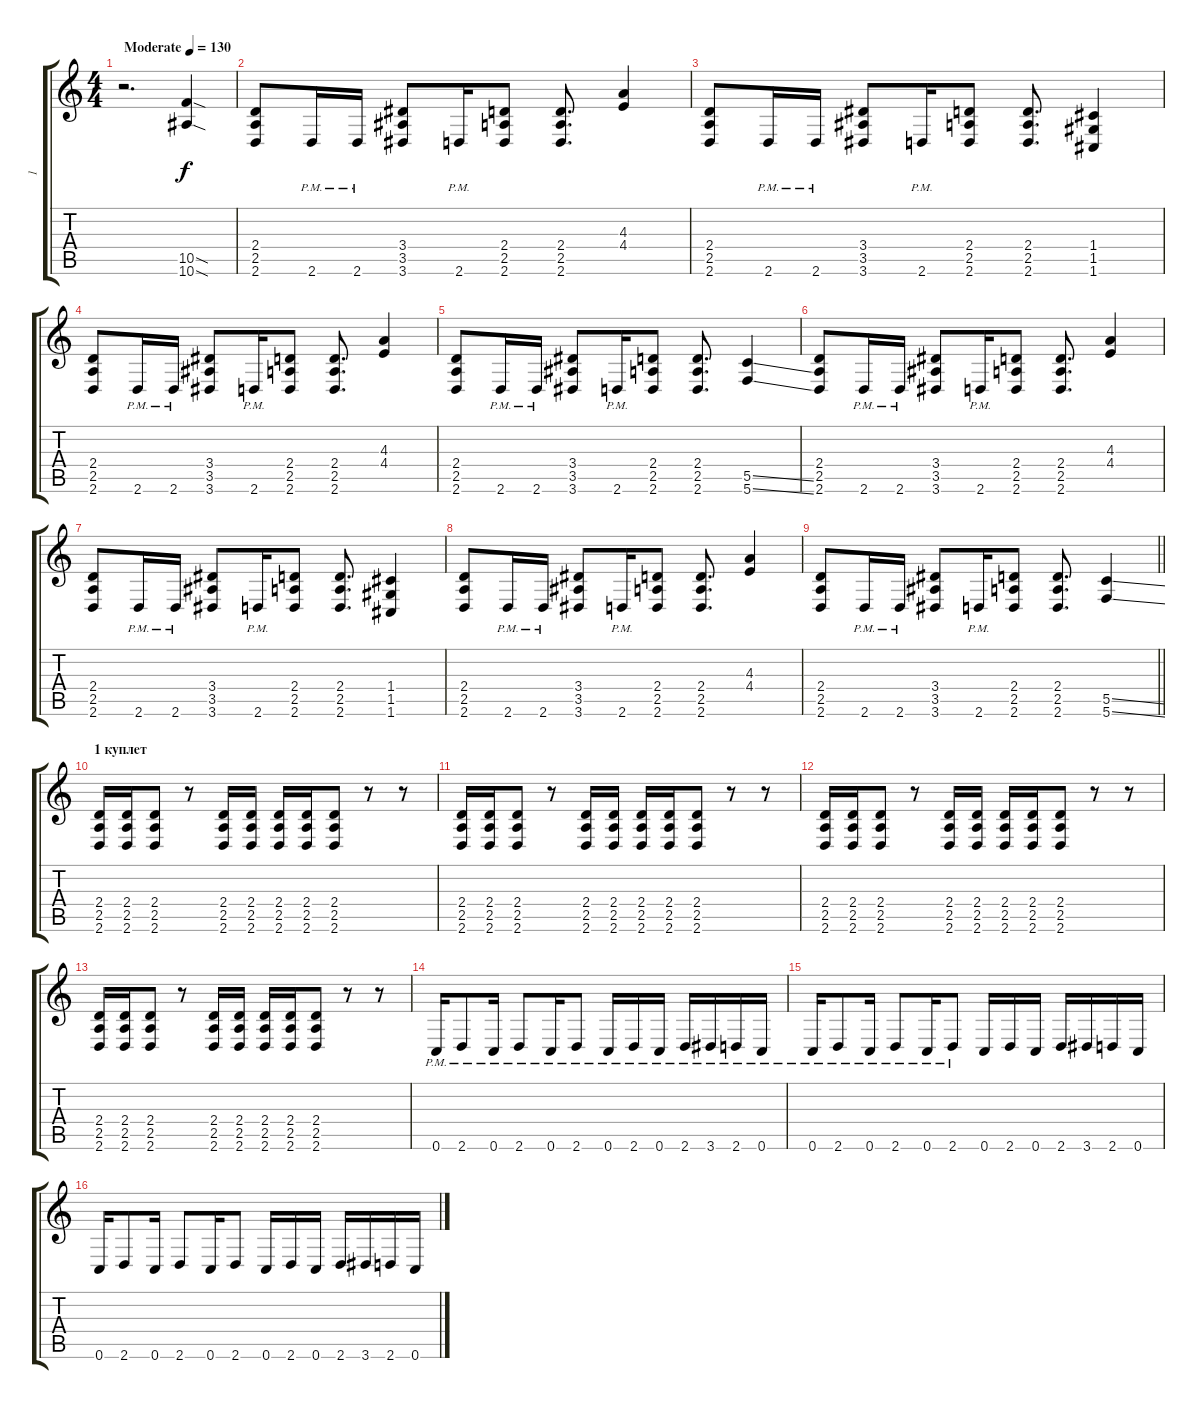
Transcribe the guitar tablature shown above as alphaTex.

\track ("1" "1") {instrument distortionguitar}
\staff {score tabs}
\tuning (D4 A3 F3 C3 G2 C2) {hide}
\ts (4 4)
\tempo (130 "Moderate")
\clef g2
\ks c
r.2{d dy f instrument distortionguitar} (10.5{sod} 10.6{sod}).4 |
(2.4 2.5 2.6).8 2.6{pm}.16 2.6{pm}.16 (3.4 3.5 3.6).8 2.6{pm}.16 (2.4 2.5 2.6).8 (2.4 2.5 2.6).8{d} (4.3 4.4).4 |
(2.4 2.5 2.6).8 2.6{pm}.16 2.6{pm}.16 (3.4 3.5 3.6).8 2.6{pm}.16 (2.4 2.5 2.6).8 (2.4 2.5 2.6).8{d} (1.4 1.5 1.6).4 |
(2.4 2.5 2.6).8 2.6{pm}.16 2.6{pm}.16 (3.4 3.5 3.6).8 2.6{pm}.16 (2.4 2.5 2.6).8 (2.4 2.5 2.6).8{d} (4.3 4.4).4 |
(2.4 2.5 2.6).8 2.6{pm}.16 2.6{pm}.16 (3.4 3.5 3.6).8 2.6{pm}.16 (2.4 2.5 2.6).8 (2.4 2.5 2.6).8{d} (5.5{ss} 5.6{ss}).4 |
(2.4 2.5 2.6).8 2.6{pm}.16 2.6{pm}.16 (3.4 3.5 3.6).8 2.6{pm}.16 (2.4 2.5 2.6).8 (2.4 2.5 2.6).8{d} (4.3 4.4).4 |
(2.4 2.5 2.6).8 2.6{pm}.16 2.6{pm}.16 (3.4 3.5 3.6).8 2.6{pm}.16 (2.4 2.5 2.6).8 (2.4 2.5 2.6).8{d} (1.4 1.5 1.6).4 |
(2.4 2.5 2.6).8 2.6{pm}.16 2.6{pm}.16 (3.4 3.5 3.6).8 2.6{pm}.16 (2.4 2.5 2.6).8 (2.4 2.5 2.6).8{d} (4.3 4.4).4 |
\barLineRight lightlight
(2.4 2.5 2.6).8 2.6{pm}.16 2.6{pm}.16 (3.4 3.5 3.6).8 2.6{pm}.16 (2.4 2.5 2.6).8 (2.4 2.5 2.6).8{d} (5.5{ss} 5.6{ss}).4 |
\section ("" "1 куплет")
(2.4 2.5 2.6).16 (2.4 2.5 2.6).16 (2.4 2.5 2.6).8 r.8 (2.4 2.5 2.6).16 (2.4 2.5 2.6).16 (2.4 2.5 2.6).16 (2.4 2.5 2.6).16 (2.4 2.5 2.6).8 r.8 r.8 |
(2.4 2.5 2.6).16 (2.4 2.5 2.6).16 (2.4 2.5 2.6).8 r.8 (2.4 2.5 2.6).16 (2.4 2.5 2.6).16 (2.4 2.5 2.6).16 (2.4 2.5 2.6).16 (2.4 2.5 2.6).8 r.8 r.8 |
(2.4 2.5 2.6).16 (2.4 2.5 2.6).16 (2.4 2.5 2.6).8 r.8 (2.4 2.5 2.6).16 (2.4 2.5 2.6).16 (2.4 2.5 2.6).16 (2.4 2.5 2.6).16 (2.4 2.5 2.6).8 r.8 r.8 |
(2.4 2.5 2.6).16 (2.4 2.5 2.6).16 (2.4 2.5 2.6).8 r.8 (2.4 2.5 2.6).16 (2.4 2.5 2.6).16 (2.4 2.5 2.6).16 (2.4 2.5 2.6).16 (2.4 2.5 2.6).8 r.8 r.8 |
0.6{pm}.16 2.6{pm}.8 0.6{pm}.16 2.6{pm}.8 0.6{pm}.16 2.6{pm}.8 0.6{pm}.16 2.6{pm}.16 0.6{pm}.16 2.6{pm}.16 3.6{pm}.16 2.6{pm}.16 0.6{pm}.16 |
0.6{pm}.16 2.6{pm}.8 0.6{pm}.16 2.6{pm}.8 0.6{pm}.16 2.6{pm}.8 0.6.16 2.6.16 0.6.16 2.6.16 3.6.16 2.6.16 0.6.16 |
0.6.16 2.6.8 0.6.16 2.6.8 0.6.16 2.6.8 0.6.16 2.6.16 0.6.16 2.6.16 3.6.16 2.6.16 0.6.16
